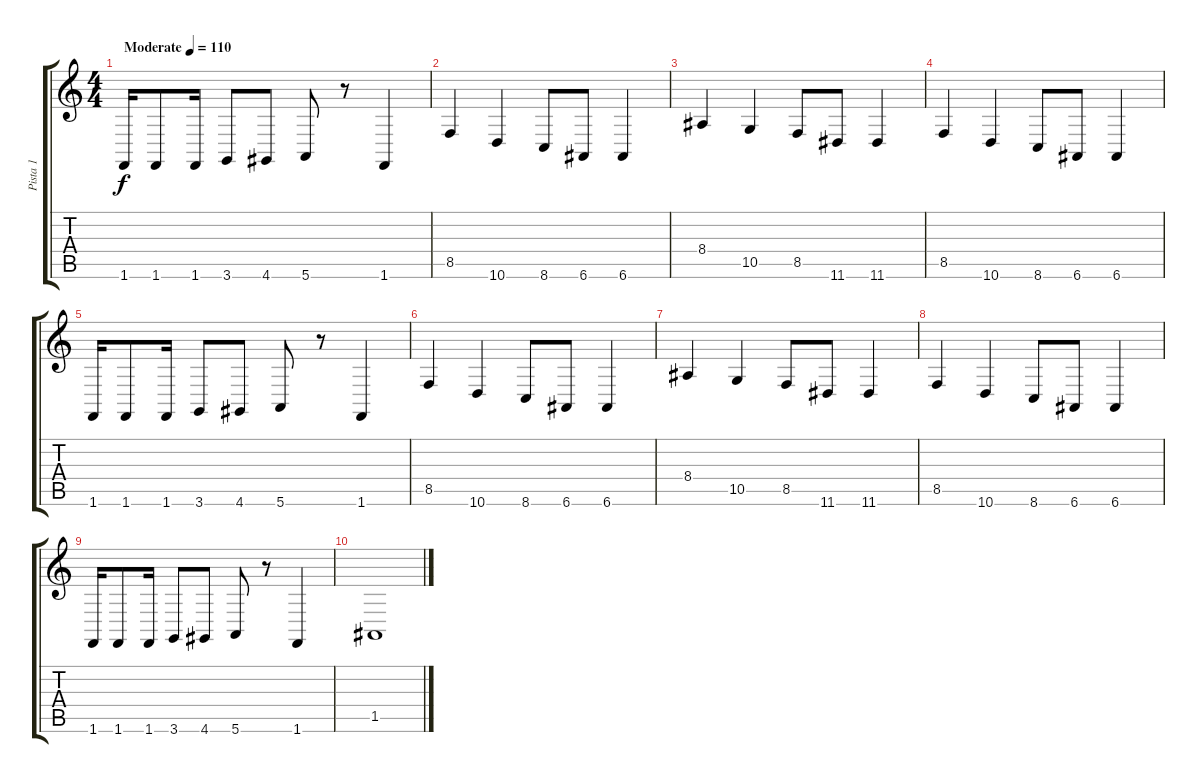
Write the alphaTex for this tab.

\track ("Pista 1" "Pista 1") {instrument tuba}
\staff {score tabs}
\tuning (E4 B3 G3 D3 A2 E2) {hide}
\ts (4 4)
\tempo (110 "Moderate")
\clef g2
\ks c
1.6.16{dy f instrument tuba} 1.6.8 1.6.16 3.6.8 4.6.8 5.6.8 r.8 1.6.4 |
8.5.4 10.6.4 8.6.8 6.6.8 6.6.4 |
8.4.4 10.5.4 8.5.8 11.6.8 11.6.4 |
8.5.4 10.6.4 8.6.8 6.6.8 6.6.4 |
1.6.16 1.6.8 1.6.16 3.6.8 4.6.8 5.6.8 r.8 1.6.4 |
8.5.4 10.6.4 8.6.8 6.6.8 6.6.4 |
8.4.4 10.5.4 8.5.8 11.6.8 11.6.4 |
8.5.4 10.6.4 8.6.8 6.6.8 6.6.4 |
1.6.16 1.6.8 1.6.16 3.6.8 4.6.8 5.6.8 r.8 1.6.4 |
1.5.1
